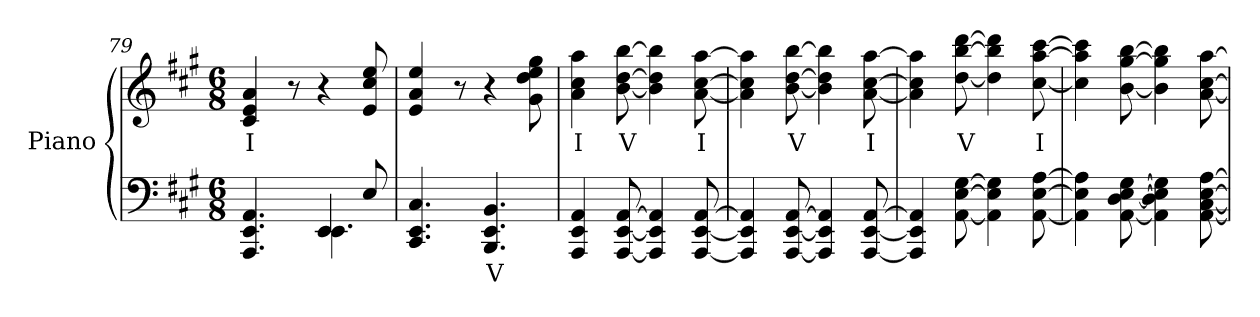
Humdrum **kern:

**kern	**text	**kern	**text
*part1	*part1	*part1	*part1
*staff2	*staff2	*staff1	*staff1
*I"Piano	*	*	*
*I'Pno	*	*	*
!!LO:LB:g=z
*clefF4	*	*clefG2	*
*k[f#c#g#]	*	*k[f#c#g#]	*
*M6/8	*	*M6/8	*
=79	=79	=79	=79
*^	*	*	*
!	!	!	!	!LO:LY:b
4.AAA/ 4.EE/ 4.AA/	4.ryy	.	4c#/ 4e/ 4a/	I
.	.	.	8r	.
4EE/	4.EE\	.	4r	.
8E/	.	.	8e/ 8cc#/ 8ee/	.
*v	*v	*	*	*
=80	=80	=80	=80
4.CC#/ 4.EE/ 4.C#/	.	4e/ 4a/ 4ee/	.
.	.	8r	.
!	!LO:LY:b	!	!
4.BBB/ 4.EE/ 4.BB/	V	4r	.
.	.	8g#\ 8dd\ 8ee\ 8gg#\	.
=81	=81	=81	=81
!	!	!	!LO:LY:b
4AAA/ 4EE/ 4AA/	.	4a\ 4cc#\ 4aa\	I
!	!	!	!LO:LY:b
[8AAA/ [8EE/ [8AA/	.	[8b\ [8dd\ [8bb\	V
4AAA/] 4EE/] 4AA/]	.	4b\] 4dd\] 4bb\]	.
!	!	!	!LO:LY:b
[8AAA/ [8EE/ [8AA/	.	[8a\ [8cc#\ [8aa\	I
=82	=82	=82	=82
4AAA/] 4EE/] 4AA/]	.	4a\] 4cc#\] 4aa\]	.
!	!	!	!LO:LY:b
[8AAA/ [8EE/ [8AA/	.	[8b\ [8dd\ [8bb\	V
4AAA/] 4EE/] 4AA/]	.	4b\] 4dd\] 4bb\]	.
!	!	!	!LO:LY:b
[8AAA/ [8EE/ [8AA/	.	[8a\ [8cc#\ [8aa\	I
=83	=83	=83	=83
4AAA/] 4EE/] 4AA/]	.	4a\] 4cc#\] 4aa\]	.
!	!	!	!LO:LY:b
[8AA\ [8E\ [8G#\	.	[8dd\ [8bb\ [8ddd\	V
4AA\] 4E\] 4G#\]	.	4dd\] 4bb\] 4ddd\]	.
!	!	!	!LO:LY:b
[8AA\ [8E\ [8A\	.	[8cc#\ [8aa\ [8ccc#\	I
=84	=84	=84	=84
4AA\] 4E\] 4A\]	.	4cc#\] 4aa\] 4ccc#\]	.
[8AA\ [8D\ [8E\ [8G#\	.	[8b\ [8gg#\ [8bb\	.
4AA\] 4D\] 4E\] 4G#\]	.	4b\] 4gg#\] 4bb\]	.
[8AA\ [8C#\ [8E\ [8A\	.	[8a\ [8cc#\ [8aa\	.
=	=	=	=
*-	*-	*-	*-
